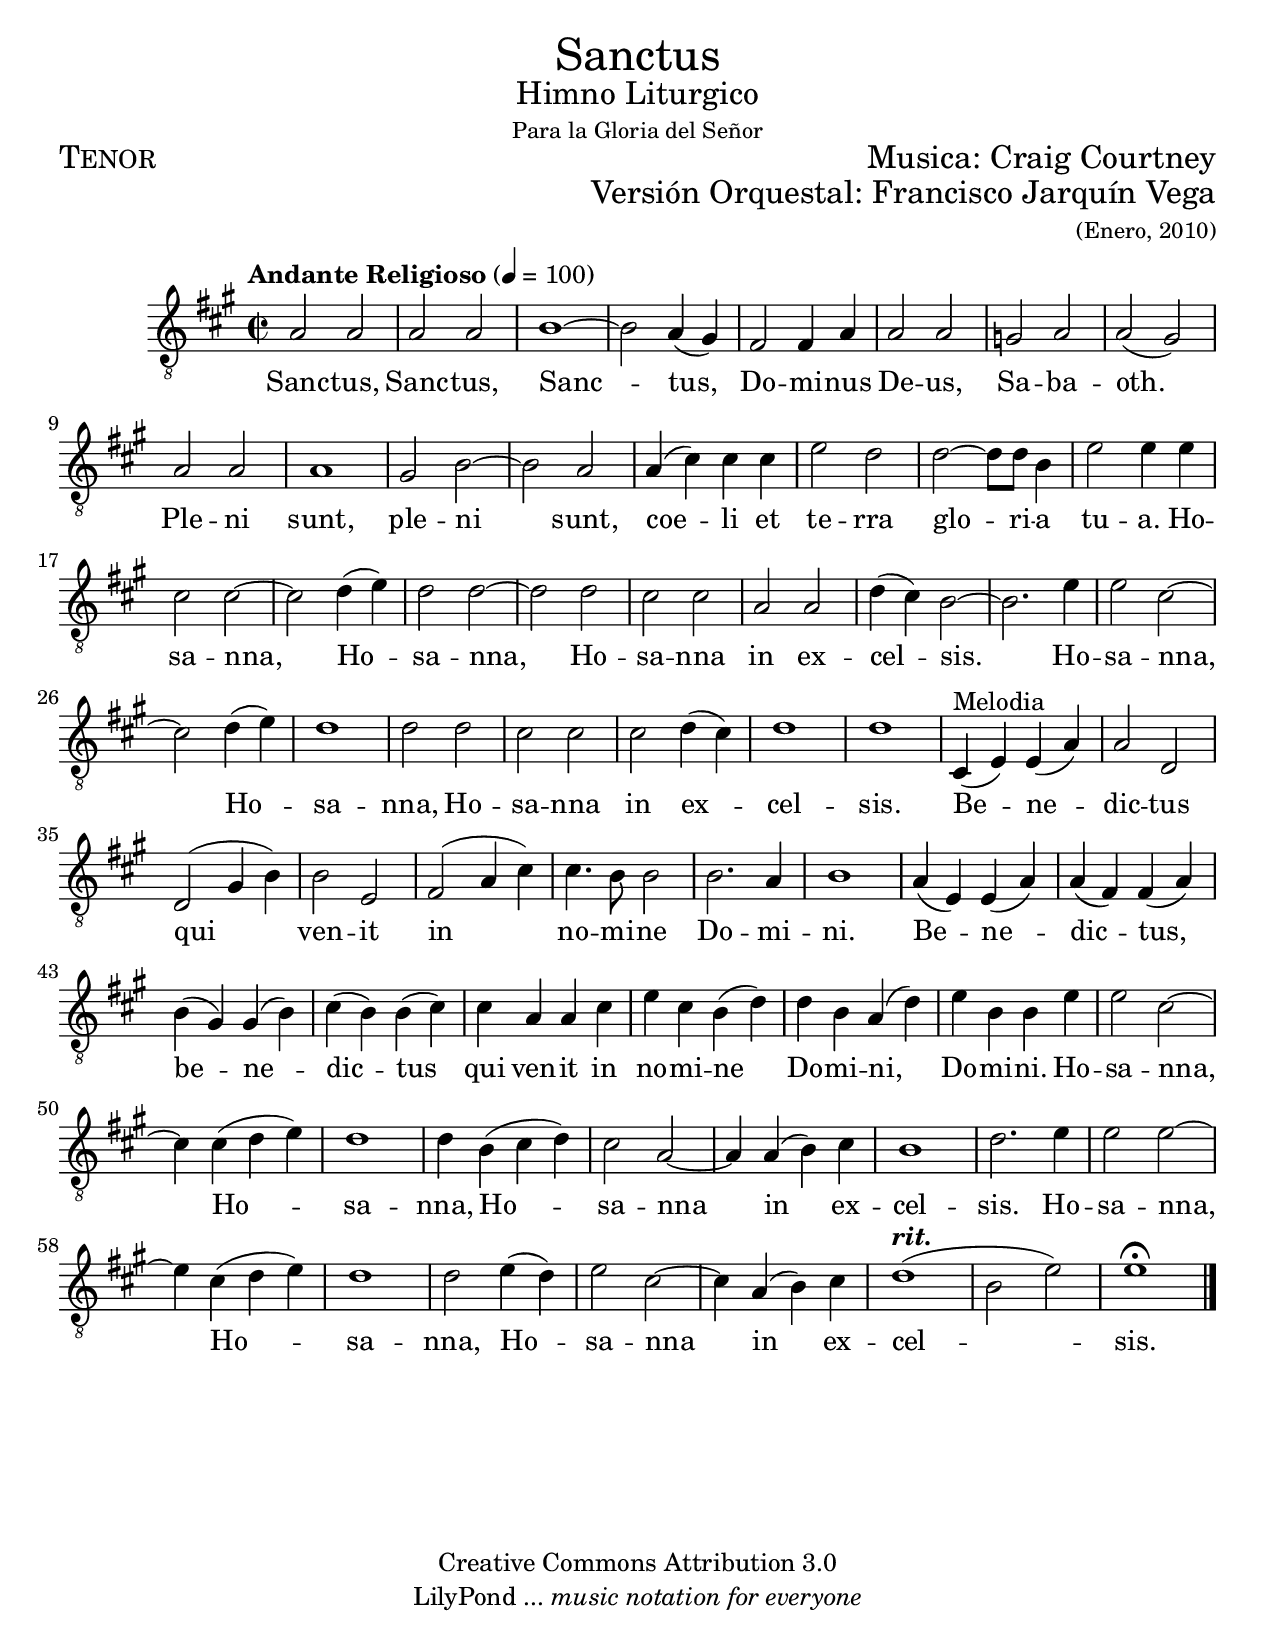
% ****************************************************************
%       Sanctus - Tenor
%	by serach.sam@
% ****************************************************************
\language "espanol"
\version "2.19.49"

#(set-global-staff-size 22)

% --- Parametro globales
global = {
  \tempo "Andante Religioso" 4=100
  \key la \major
  \time 2/2
  s1*65
  \bar "|."
}

\markup { \fill-line { \center-column { \fontsize #5 "Sanctus" \fontsize #2 "Himno Liturgico" \small "Para la Gloria del Señor" } } }
\markup { \fill-line { \fontsize #2 \smallCaps "Tenor" \fontsize #2 "Musica: Craig Courtney"  } }
\markup { \fill-line { " " \right-column { \fontsize #2 "Versión Orquestal: Francisco Jarquín Vega" \small "(Enero, 2010)" } } }

\header {
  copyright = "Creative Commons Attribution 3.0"
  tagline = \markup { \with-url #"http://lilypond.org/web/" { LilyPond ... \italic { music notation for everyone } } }
  breakbefore = ##t 
}

% --- Musica
tenor = \relative do' {
  \compressFullBarRests
  \dynamicUp
  \clef	"G_8"
  la2 la				| %1
  la2 la				| %2
  si1~				| %3
  si2 la4( sols)			| %4
  fas2 fas4 la			| %5
  la2 la				| %6
  sol2 la			| %7
  la2( sols)			| %8
  la2 la				| %9
  la1				| %10
  sols2 si~			| %11
  si2 la				| %12
  la4( dos) dos dos		| %13
  mi2 re				| %14
  re2~ re8 re si4		| %15
  mi2 mi4 mi			| %16
  dos2 dos~			| %17
  dos2 re4( mi)			| %18
  re2 re~			| %19
  re2 re				| %20
  dos2 dos			| %21
  la2 la				| %22
  re4( dos) si2~			| %23
  si2. mi4			| %24
  mi2 dos~			| %25
  dos2 re4( mi)			| %26
  re1				| %27
  re2 re				| %28
  dos2 dos			| %29
  dos2 re4( dos)			| %30
  re1				| %31
  re1 				| %32
  dos,4^\markup{"Melodia"}( mi) mi( la) | %33
  la2 re,			| %34
  re2( sols4 si)			| %35
  si2 mi,			| %36
  fas2( la4 dos)			| %37
  dos4. si8 si2			| %38
  si2. la4			| %39
  si1				| %40
  la4( mi) mi( la)		| %41
  la4( fas) fas( la)		| %42
  si4( sols) sols( si)		| %43
  dos4( si) si( dos)		| %44
  dos4 la la dos			| %45
  mi4 dos si( re)		| %46
  re4 si la( re)			| %47
  mi4 si si mi			| %48
  mi2 dos~			| %49
  dos4 dos( re mi)		| %50
  re1				| %51
  re4 si( dos re)		| %52
  dos2 la~			| %53
  la4 la( si) dos		| %54
  si1				| %55
  re2. mi4			| %56
  mi2 mi~			| %57
  mi4 dos( re mi)		| %58
  re1				| %59
  re2 mi4( re)			| %60
  mi2 dos~			| %61
  dos4 la( si) dos		| %62
  re1^\markup {\italic \bold "rit."}(	| %63
  si2 mi)			| %64
  mi1 \fermata			| %65
}

% --- Letra
letra = \lyricmode {
  Sanc -- tus, Sanc -- tus, Sanc -- tus,
  Do -- mi -- nus De -- us, Sa -- ba -- oth.
  Ple -- ni sunt, ple -- ni sunt, 
  coe -- li et te -- rra glo -- ri -- a tu -- a.
  Ho -- sa -- nna, Ho -- sa -- nna, Ho -- sa -- nna
  in ex -- cel -- sis.
  Ho -- sa -- nna, Ho -- sa -- nna, Ho -- sa -- nna
  in ex -- cel -- sis.
  Be -- ne -- dic -- tus qui ven -- it 
  in no -- mi -- ne Do -- mi -- ni.
  Be -- ne -- dic -- tus, be -- ne -- dic -- tus qui ven -- it 
  in no -- mi -- ne Do -- mi -- ni, Do -- mi -- ni.
  Ho -- sa -- nna, Ho -- sa -- nna, Ho -- sa -- nna
  in ex -- cel -- sis.
  Ho -- sa -- nna, Ho -- sa -- nna, Ho -- sa -- nna
  in ex -- cel -- sis.
}

\score {
  <<
    \new Staff <<
        \new Voice = "voz" << \global \tenor >>
        \new Lyrics \lyricsto "voz" \letra
    >>
  >>
  \midi {}
  \layout {}
}

\paper {
  #(set-paper-size "letter")
}
